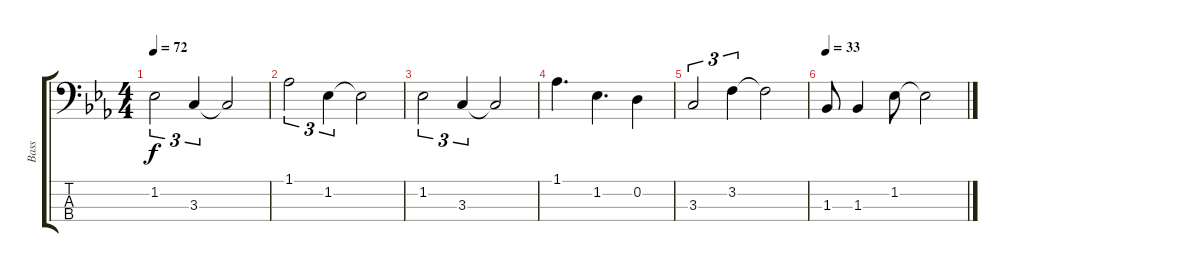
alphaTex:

\track ("Bass" "Bass") {instrument electricbassfinger}
\staff {score tabs}
\tuning (G2 D2 A1 E1) {hide}
\ts (4 4)
\tempo 72
\clef f4
\ks eb
1.2.2{tu (3 2) dy f} 3.3.4{tu (3 2)} 3.3{t}.2 |
1.1.2{tu (3 2)} 1.2.4{tu (3 2)} 1.2{t}.2 |
1.2.2{tu (3 2)} 3.3.4{tu (3 2)} 3.3{t}.2 |
1.1.4{d} 1.2.4{d} 0.2.4 |
3.3.2{tu (3 2)} 3.2.4{tu (3 2)} 3.2{t}.2 |
\tempo 33
1.3.8 1.3.4 1.2.8 1.2{t}.2
